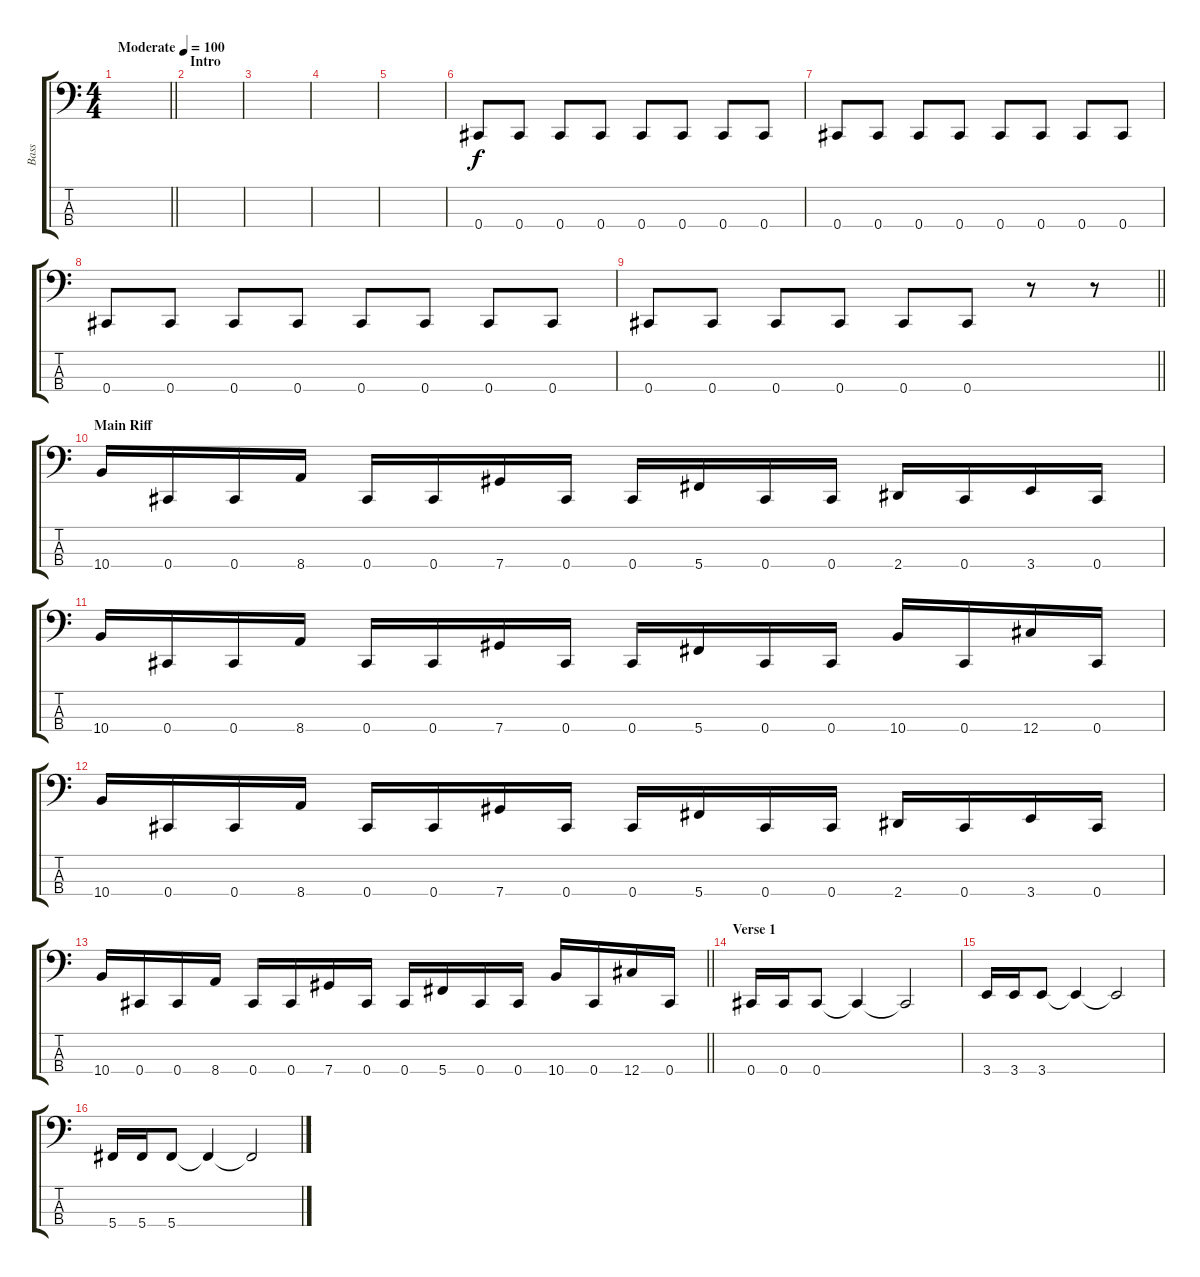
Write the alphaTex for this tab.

\track ("Bass" "Bass") {instrument electricbassfinger}
\staff {score tabs}
\tuning (Gb2 Db2 Ab1 Db1) {hide}
\ts (4 4)
\tempo (100 "Moderate")
\clef f4
\barLineRight lightlight
\ks c
|
\section ("" "Intro")
|
|
|
|
0.4.8 0.4.8 0.4.8 0.4.8 0.4.8 0.4.8 0.4.8 0.4.8 |
0.4.8 0.4.8 0.4.8 0.4.8 0.4.8 0.4.8 0.4.8 0.4.8 |
0.4.8 0.4.8 0.4.8 0.4.8 0.4.8 0.4.8 0.4.8 0.4.8 |
\barLineRight lightlight
0.4.8 0.4.8 0.4.8 0.4.8 0.4.8 0.4.8 r.8 r.8 |
\section ("" "Main Riff")
10.4.16 0.4.16 0.4.16 8.4.16 0.4.16 0.4.16 7.4.16 0.4.16 0.4.16 5.4.16 0.4.16 0.4.16 2.4.16 0.4.16 3.4.16 0.4.16 |
10.4.16 0.4.16 0.4.16 8.4.16 0.4.16 0.4.16 7.4.16 0.4.16 0.4.16 5.4.16 0.4.16 0.4.16 10.4.16 0.4.16 12.4.16 0.4.16 |
10.4.16 0.4.16 0.4.16 8.4.16 0.4.16 0.4.16 7.4.16 0.4.16 0.4.16 5.4.16 0.4.16 0.4.16 2.4.16 0.4.16 3.4.16 0.4.16 |
\barLineRight lightlight
10.4.16 0.4.16 0.4.16 8.4.16 0.4.16 0.4.16 7.4.16 0.4.16 0.4.16 5.4.16 0.4.16 0.4.16 10.4.16 0.4.16 12.4.16 0.4.16 |
\section ("" "Verse 1")
0.4.16 0.4.16 0.4.8 0.4{t}.4 0.4{t}.2 |
3.4.16 3.4.16 3.4.8 3.4{t}.4 3.4{t}.2 |
5.4.16 5.4.16 5.4.8 5.4{t}.4 5.4{t}.2
